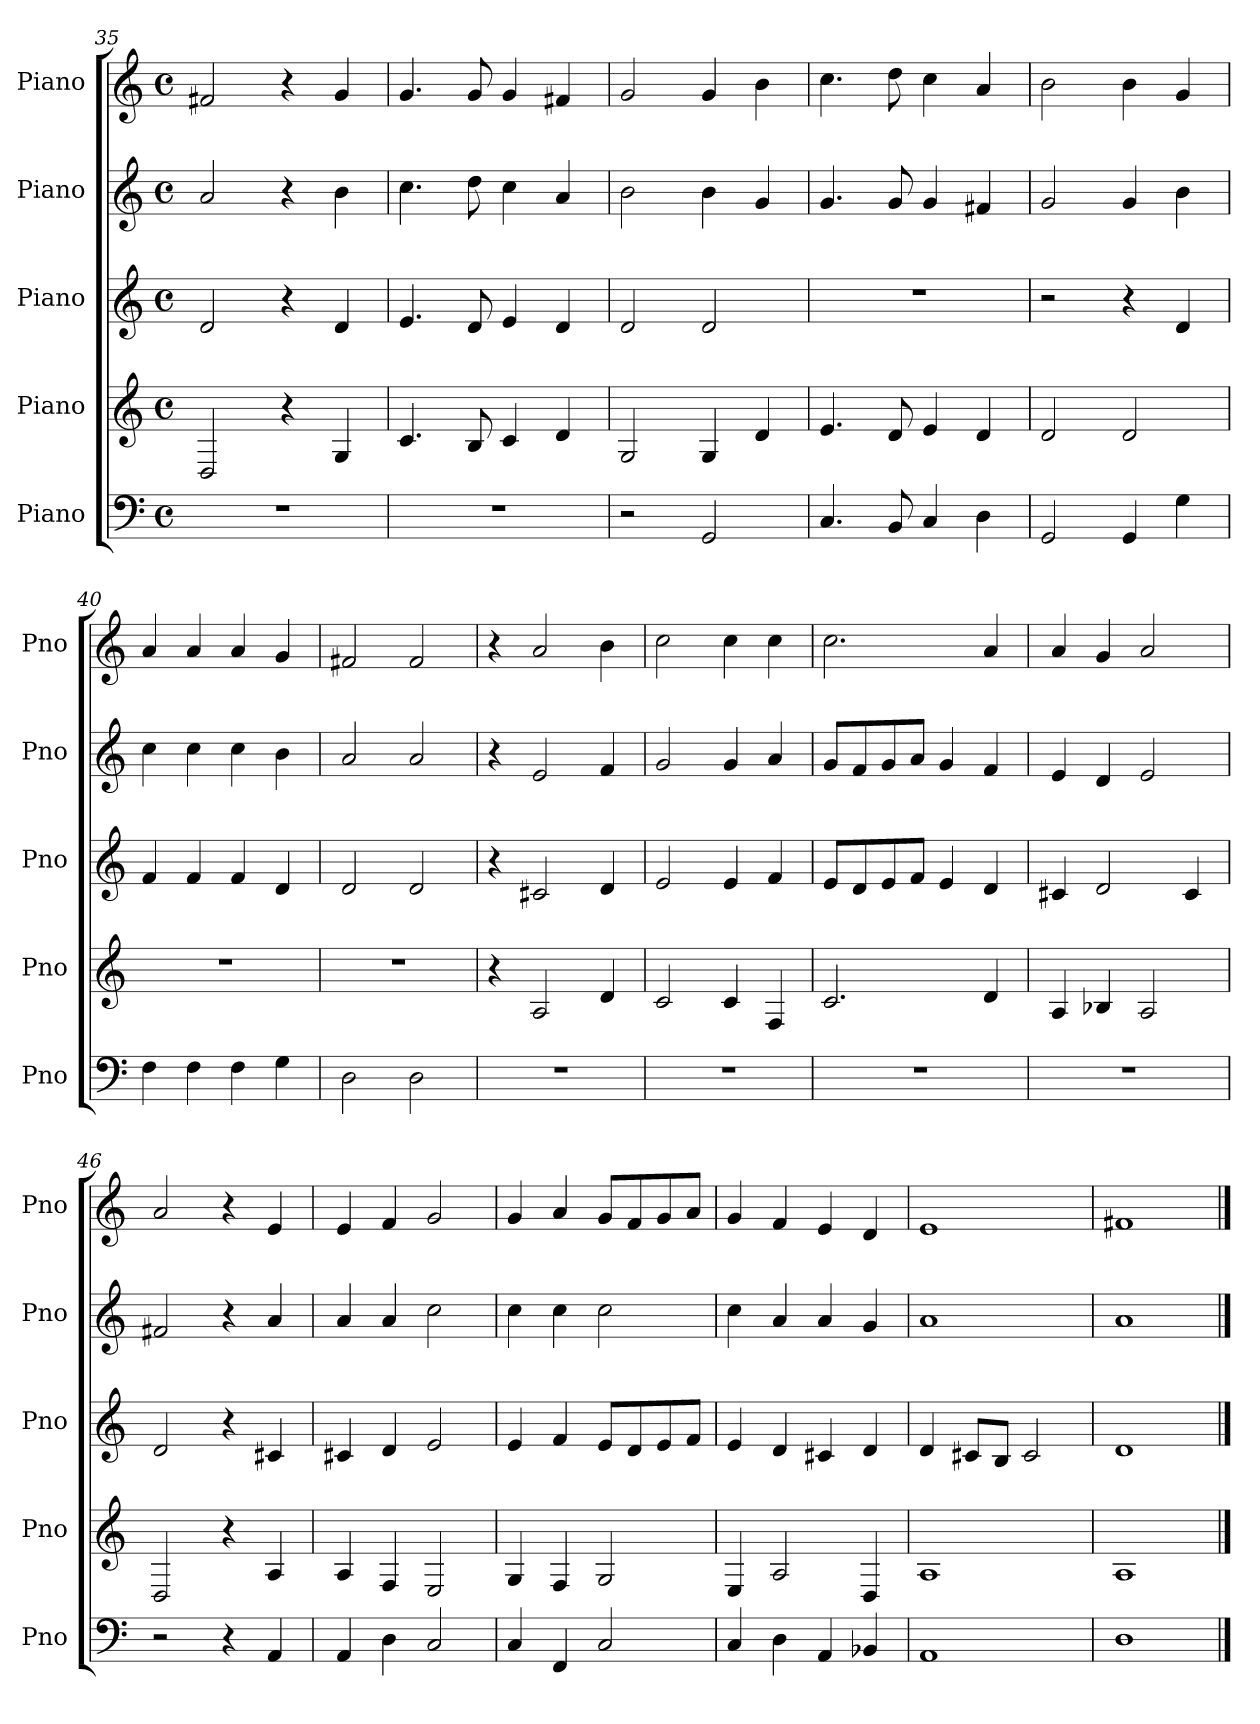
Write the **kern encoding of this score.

**kern	**kern	**kern	**kern	**kern
*part5	*part4	*part3	*part2	*part1
*staff5	*staff4	*staff3	*staff2	*staff1
*I"Piano	*I"Piano	*I"Piano	*I"Piano	*I"Piano
*I'Pno	*I'Pno	*I'Pno	*I'Pno	*I'Pno
!!LO:LB:g=z
*clefF4	*clefG2	*clefG2	*clefG2	*clefG2
*k[]	*k[]	*k[]	*k[]	*k[]
*M4/4	*M4/4	*M4/4	*M4/4	*M4/4
*met(c)	*met(c)	*met(c)	*met(c)	*met(c)
=35	=35	=35	=35	=35
1r	2D/	2d/	2a/	2f#X/
.	4r	4r	4r	4r
.	4G/	4d/	4b\	4g/
=36	=36	=36	=36	=36
1r	4.c/	4.e/	4.cc\	4.g/
.	8B/	8d/	8dd\	8g/
.	4c/	4e/	4cc\	4g/
.	4d/	4d/	4a/	4f#X/
=37	=37	=37	=37	=37
2r	2G/	2d/	2b\	2g/
2GG/	4G/	2d/	4b\	4g/
.	4d/	.	4g/	4b\
=38	=38	=38	=38	=38
4.C/	4.e/	1r	4.g/	4.cc\
8BB/	8d/	.	8g/	8dd\
4C/	4e/	.	4g/	4cc\
4D\	4d/	.	4f#X/	4a/
=39	=39	=39	=39	=39
2GG/	2d/	2r	2g/	2b\
4GG/	2d/	4r	4g/	4b\
4G\	.	4d/	4b\	4g/
=40	=40	=40	=40	=40
4F\	1r	4f/	4cc\	4a/
4F\	.	4f/	4cc\	4a/
4F\	.	4f/	4cc\	4a/
4G\	.	4d/	4b\	4g/
=41	=41	=41	=41	=41
2D\	1r	2d/	2a/	2f#X/
2D\	.	2d/	2a/	2f#/
!!LO:PB:g=z
=42	=42	=42	=42	=42
1r	4r	4r	4r	4r
.	2A/	2c#X/	2e/	2a/
.	4d/	4d/	4f/	4b\
=43	=43	=43	=43	=43
1r	2c/	2e/	2g/	2cc\
.	4c/	4e/	4g/	4cc\
.	4F/	4f/	4a/	4cc\
=44	=44	=44	=44	=44
1r	2.c/	8e/L	8g/L	2.cc\
.	.	8d/	8f/	.
.	.	8e/	8g/	.
.	.	8f/J	8a/J	.
.	.	4e/	4g/	.
.	4d/	4d/	4f/	4a/
=45	=45	=45	=45	=45
1r	4A/	4c#X/	4e/	4a/
.	4B-X/	2d/	4d/	4g/
.	2A/	.	2e/	2a/
.	.	4c#/	.	.
=46	=46	=46	=46	=46
2r	2D/	2d/	2f#X/	2a/
4r	4r	4r	4r	4r
4AA/	4A/	4c#X/	4a/	4e/
=47	=47	=47	=47	=47
4AA/	4A/	4c#X/	4a/	4e/
4D\	4F/	4d/	4a/	4f/
2C/	2E/	2e/	2cc\	2g/
=48	=48	=48	=48	=48
4C/	4G/	4e/	4cc\	4g/
4FF/	4F/	4f/	4cc\	4a/
2C/	2G/	8e/L	2cc\	8g/L
.	.	8d/	.	8f/
.	.	8e/	.	8g/
.	.	8f/J	.	8a/J
!!LO:LB:g=z
=49	=49	=49	=49	=49
4C/	4E/	4e/	4cc\	4g/
4D\	2A/	4d/	4a/	4f/
4AA/	.	4c#X/	4a/	4e/
4BB-X/	4D/	4d/	4g/	4d/
=50	=50	=50	=50	=50
1AA	1A	4d/	1a	1e
.	.	8c#X/L	.	.
.	.	8B/J	.	.
.	.	2c#/	.	.
=51	=51	=51	=51	=51
1D	1A	1d	1a	1f#X
==	==	==	==	==
*-	*-	*-	*-	*-
